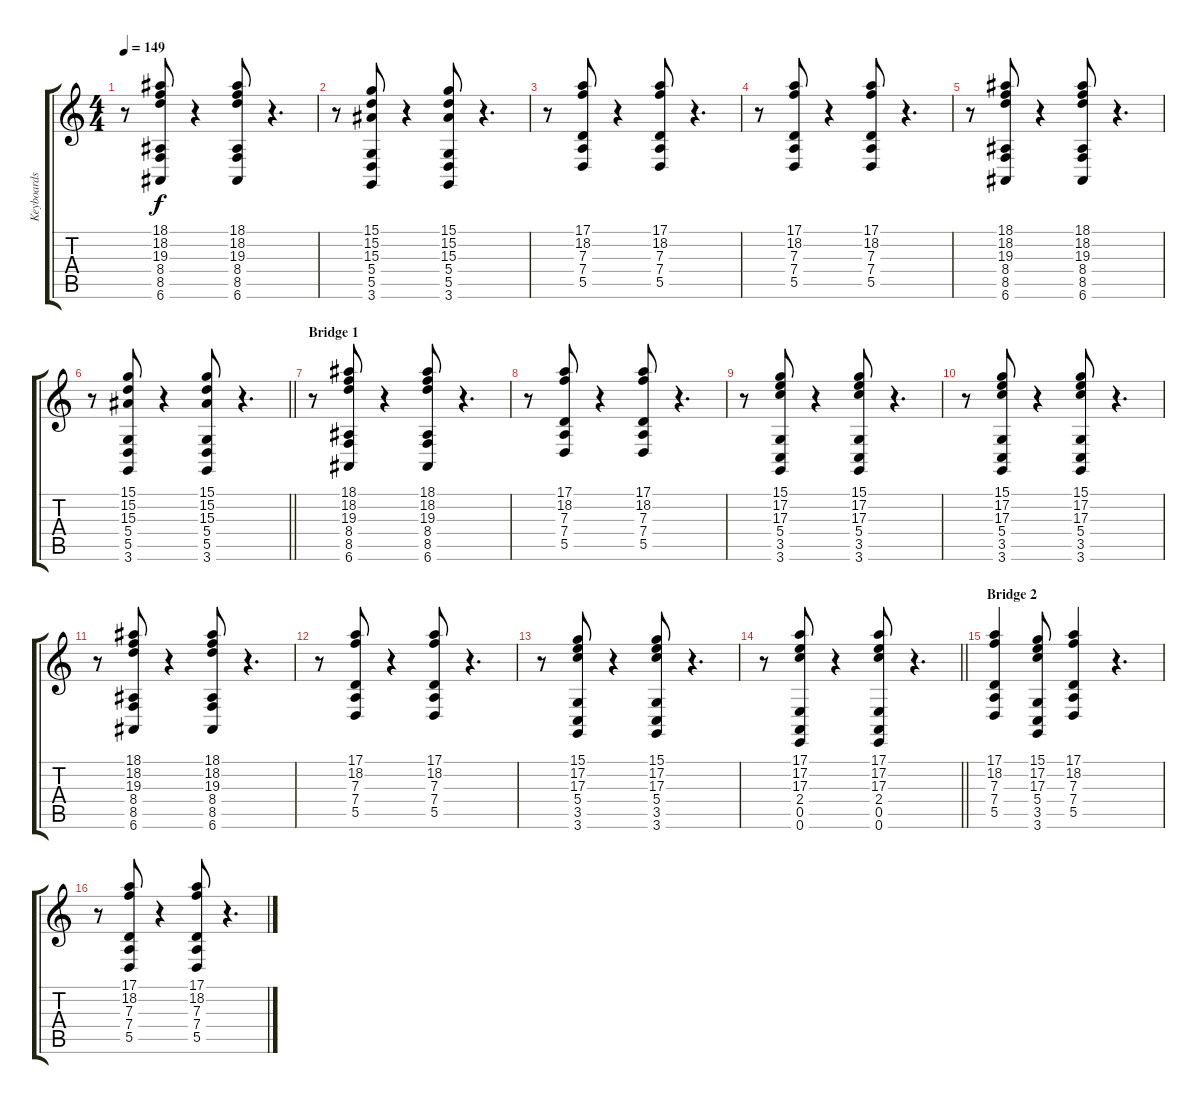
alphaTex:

\track ("Keyboards 2" "Keyboards ") {instrument vibraphone}
\staff {score tabs}
\tuning (E4 B3 G3 D3 A2 E2) {hide}
\ts (4 4)
\tempo 149
\clef g2
\ks c
r.8{dy f} (18.1 18.2 19.3 8.4 8.5 6.6).8 r.4 (18.1 18.2 19.3 8.4 8.5 6.6).8 r.4{d} |
r.8 (15.1 15.2 15.3 5.4 5.5 3.6).8 r.4 (15.1 15.2 15.3 5.4 5.5 3.6).8 r.4{d} |
r.8 (17.1 18.2 7.3 7.4 5.5).8 r.4 (17.1 18.2 7.3 7.4 5.5).8 r.4{d} |
r.8 (17.1 18.2 7.3 7.4 5.5).8 r.4 (17.1 18.2 7.3 7.4 5.5).8 r.4{d} |
r.8 (18.1 18.2 19.3 8.4 8.5 6.6).8 r.4 (18.1 18.2 19.3 8.4 8.5 6.6).8 r.4{d} |
\barLineRight lightlight
r.8 (15.1 15.2 15.3 5.4 5.5 3.6).8 r.4 (15.1 15.2 15.3 5.4 5.5 3.6).8 r.4{d} |
\section ("" "Bridge 1")
r.8 (18.1 18.2 19.3 8.4 8.5 6.6).8 r.4 (18.1 18.2 19.3 8.4 8.5 6.6).8 r.4{d} |
r.8 (17.1 18.2 7.3 7.4 5.5).8 r.4 (17.1 18.2 7.3 7.4 5.5).8 r.4{d} |
r.8 (15.1 17.2 17.3 5.4 3.5 3.6).8 r.4 (15.1 17.2 17.3 5.4 3.5 3.6).8 r.4{d} |
r.8 (15.1 17.2 17.3 5.4 3.5 3.6).8 r.4 (15.1 17.2 17.3 5.4 3.5 3.6).8 r.4{d} |
r.8 (18.1 18.2 19.3 8.4 8.5 6.6).8 r.4 (18.1 18.2 19.3 8.4 8.5 6.6).8 r.4{d} |
r.8 (17.1 18.2 7.3 7.4 5.5).8 r.4 (17.1 18.2 7.3 7.4 5.5).8 r.4{d} |
r.8 (15.1 17.2 17.3 5.4 3.5 3.6).8 r.4 (15.1 17.2 17.3 5.4 3.5 3.6).8 r.4{d} |
\barLineRight lightlight
r.8 (17.1 17.2 17.3 2.4 0.5 0.6).8 r.4 (17.1 17.2 17.3 2.4 0.5 0.6).8 r.4{d} |
\section ("" "Bridge 2")
(17.1 18.2 7.3 7.4 5.5).4 (15.1 17.2 17.3 5.4 3.5 3.6).8 (17.1 18.2 7.3 7.4 5.5).4 r.4{d} |
r.8 (17.1 18.2 7.3 7.4 5.5).8 r.4 (17.1 18.2 7.3 7.4 5.5).8 r.4{d}
